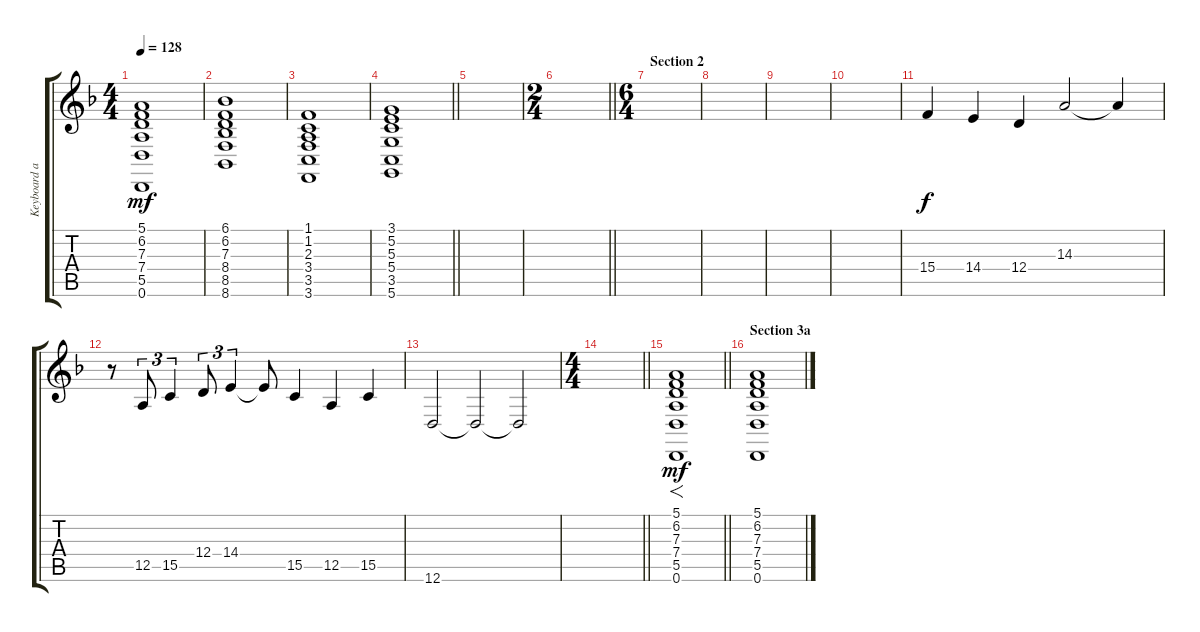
\track ("Keyboard a" "Keyboard a") {instrument pad8sweep}
\staff {score tabs}
\tuning (E4 B3 G3 D3 A2 D2) {hide}
\ts (4 4)
\tempo 128
\clef g2
\ks f
(5.1 6.2 7.3 7.4 5.5 0.6).1{dy mf} |
(6.1 6.2 7.3 8.4 8.5 8.6).1 |
(1.1 1.2 2.3 3.4 3.5 3.6).1 |
\barLineRight lightlight
(3.1 5.2 5.3 5.4 3.5 5.6).1 |
\section ("" "")
|
\ts (2 4)
\barLineRight lightlight
|
\ts (6 4)
\section ("" "Section 2")
|
|
|
|
15.4.4{dy f instrument trombone} 14.4.4 12.4.4 14.3.2 14.3{t}.4 |
r.8 12.5.8{tu (3 2)} 15.5.4{tu (3 2)} 12.4.8{tu (3 2)} 14.4.4{tu (3 2)} 14.4{t}.8 15.5.4 12.5.4 15.5.4 |
12.6.2 12.6{t}.2{volume 6} 12.6{t}.2{volume 2} |
\ts (4 4)
\barLineRight lightlight
|
\section ("" "")
\barLineRight lightlight
(5.1 6.2 7.3 7.4 5.5 0.6).1{f dy mf} |
\section ("" "Section 3a")
(5.1 6.2 7.3 7.4 5.5 0.6).1{volume 12}
